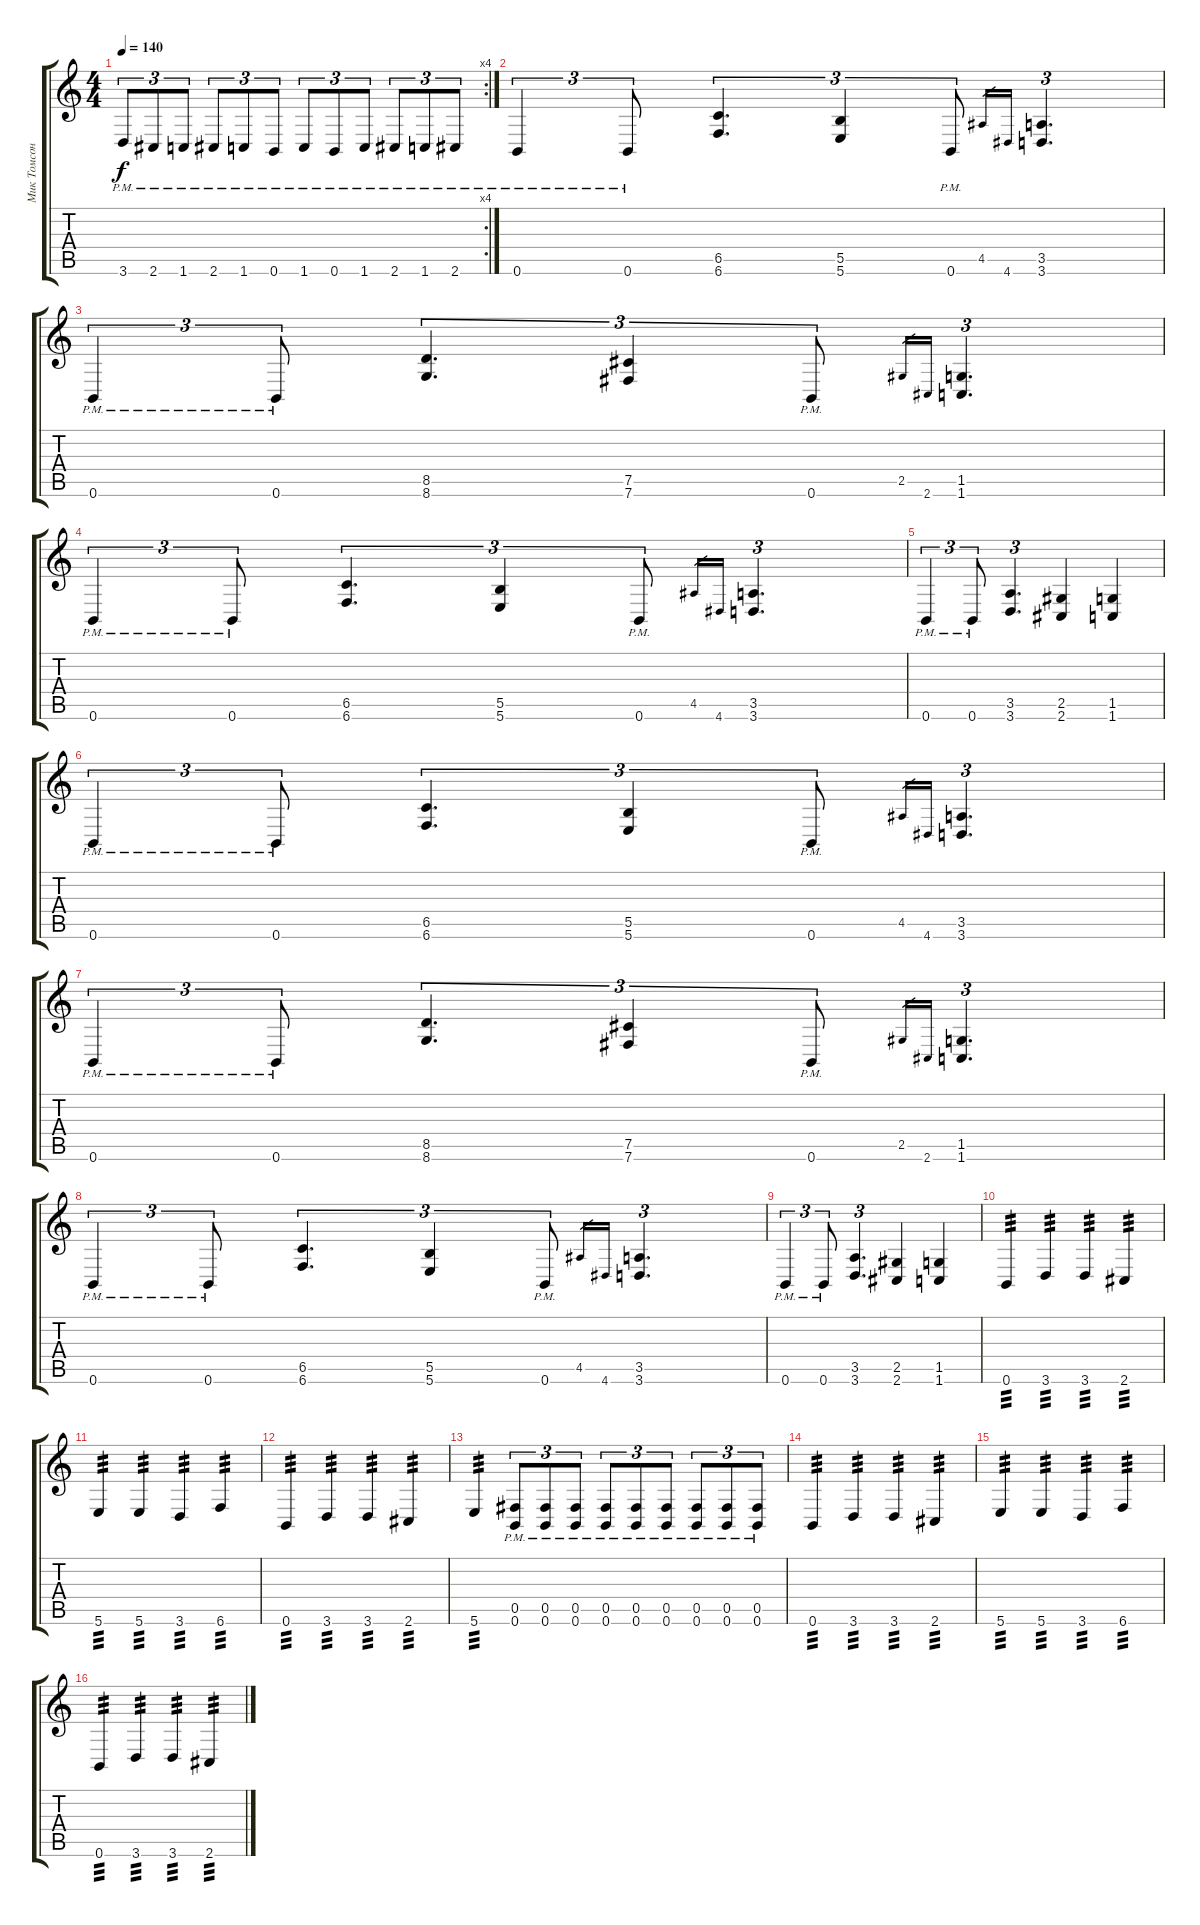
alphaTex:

\track ("Мик Томсон #7" "Мик Томсон") {instrument distortionguitar}
\staff {score tabs}
\tuning (Db4 Ab3 E3 B2 Gb2 B1) {hide}
\rc 4
\ts (4 4)
\tempo 140
\clef g2
\ks c
3.6{pm}.8{tu (3 2) dy f} 2.6{pm}.8{tu (3 2)} 1.6{pm}.8{tu (3 2)} 2.6{pm}.8{tu (3 2)} 1.6{pm}.8{tu (3 2)} 0.6{pm}.8{tu (3 2)} 1.6{pm}.8{tu (3 2)} 0.6{pm}.8{tu (3 2)} 1.6{pm}.8{tu (3 2)} 2.6{pm}.8{tu (3 2)} 1.6{pm}.8{tu (3 2)} 2.6{pm}.8{tu (3 2)} |
0.6{pm}.4{tu (3 2)} 0.6{pm}.8{tu (3 2)} (6.5 6.6).4{d tu (3 2)} (5.5 5.6).4{tu (3 2)} 0.6{pm}.8{tu (3 2)} 4.5.16{gr} 4.6.16{gr} (3.5 3.6).4{d tu (3 2)} |
0.6{pm}.4{tu (3 2)} 0.6{pm}.8{tu (3 2)} (8.5 8.6).4{d tu (3 2)} (7.5 7.6).4{tu (3 2)} 0.6{pm}.8{tu (3 2)} 2.5.16{gr} 2.6.16{gr} (1.5 1.6).4{d tu (3 2)} |
0.6{pm}.4{tu (3 2)} 0.6{pm}.8{tu (3 2)} (6.5 6.6).4{d tu (3 2)} (5.5 5.6).4{tu (3 2)} 0.6{pm}.8{tu (3 2)} 4.5.16{gr} 4.6.16{gr} (3.5 3.6).4{d tu (3 2)} |
0.6{pm}.4{tu (3 2)} 0.6{pm}.8{tu (3 2)} (3.5 3.6).4{d tu (3 2)} (2.5 2.6).4 (1.5 1.6).4 |
0.6{pm}.4{tu (3 2)} 0.6{pm}.8{tu (3 2)} (6.5 6.6).4{d tu (3 2)} (5.5 5.6).4{tu (3 2)} 0.6{pm}.8{tu (3 2)} 4.5.16{gr} 4.6.16{gr} (3.5 3.6).4{d tu (3 2)} |
0.6{pm}.4{tu (3 2)} 0.6{pm}.8{tu (3 2)} (8.5 8.6).4{d tu (3 2)} (7.5 7.6).4{tu (3 2)} 0.6{pm}.8{tu (3 2)} 2.5.16{gr} 2.6.16{gr} (1.5 1.6).4{d tu (3 2)} |
0.6{pm}.4{tu (3 2)} 0.6{pm}.8{tu (3 2)} (6.5 6.6).4{d tu (3 2)} (5.5 5.6).4{tu (3 2)} 0.6{pm}.8{tu (3 2)} 4.5.16{gr} 4.6.16{gr} (3.5 3.6).4{d tu (3 2)} |
0.6{pm}.4{tu (3 2)} 0.6{pm}.8{tu (3 2)} (3.5 3.6).4{d tu (3 2)} (2.5 2.6).4 (1.5 1.6).4 |
0.6.4{tp 3} 3.6.4{tp 3} 3.6.4{tp 3} 2.6.4{tp 3} |
5.6.4{tp 3} 5.6.4{tp 3} 3.6.4{tp 3} 6.6.4{tp 3} |
0.6.4{tp 3} 3.6.4{tp 3} 3.6.4{tp 3} 2.6.4{tp 3} |
5.6.4{tp 3} (0.5{pm} 0.6{pm}).8{tu (3 2)} (0.5{pm} 0.6{pm}).8{tu (3 2)} (0.5{pm} 0.6{pm}).8{tu (3 2)} (0.5{pm} 0.6{pm}).8{tu (3 2)} (0.5{pm} 0.6{pm}).8{tu (3 2)} (0.5{pm} 0.6{pm}).8{tu (3 2)} (0.5{pm} 0.6{pm}).8{tu (3 2)} (0.5{pm} 0.6{pm}).8{tu (3 2)} (0.5{pm} 0.6{pm}).8{tu (3 2)} |
0.6.4{tp 3} 3.6.4{tp 3} 3.6.4{tp 3} 2.6.4{tp 3} |
5.6.4{tp 3} 5.6.4{tp 3} 3.6.4{tp 3} 6.6.4{tp 3} |
0.6.4{tp 3} 3.6.4{tp 3} 3.6.4{tp 3} 2.6.4{tp 3}
